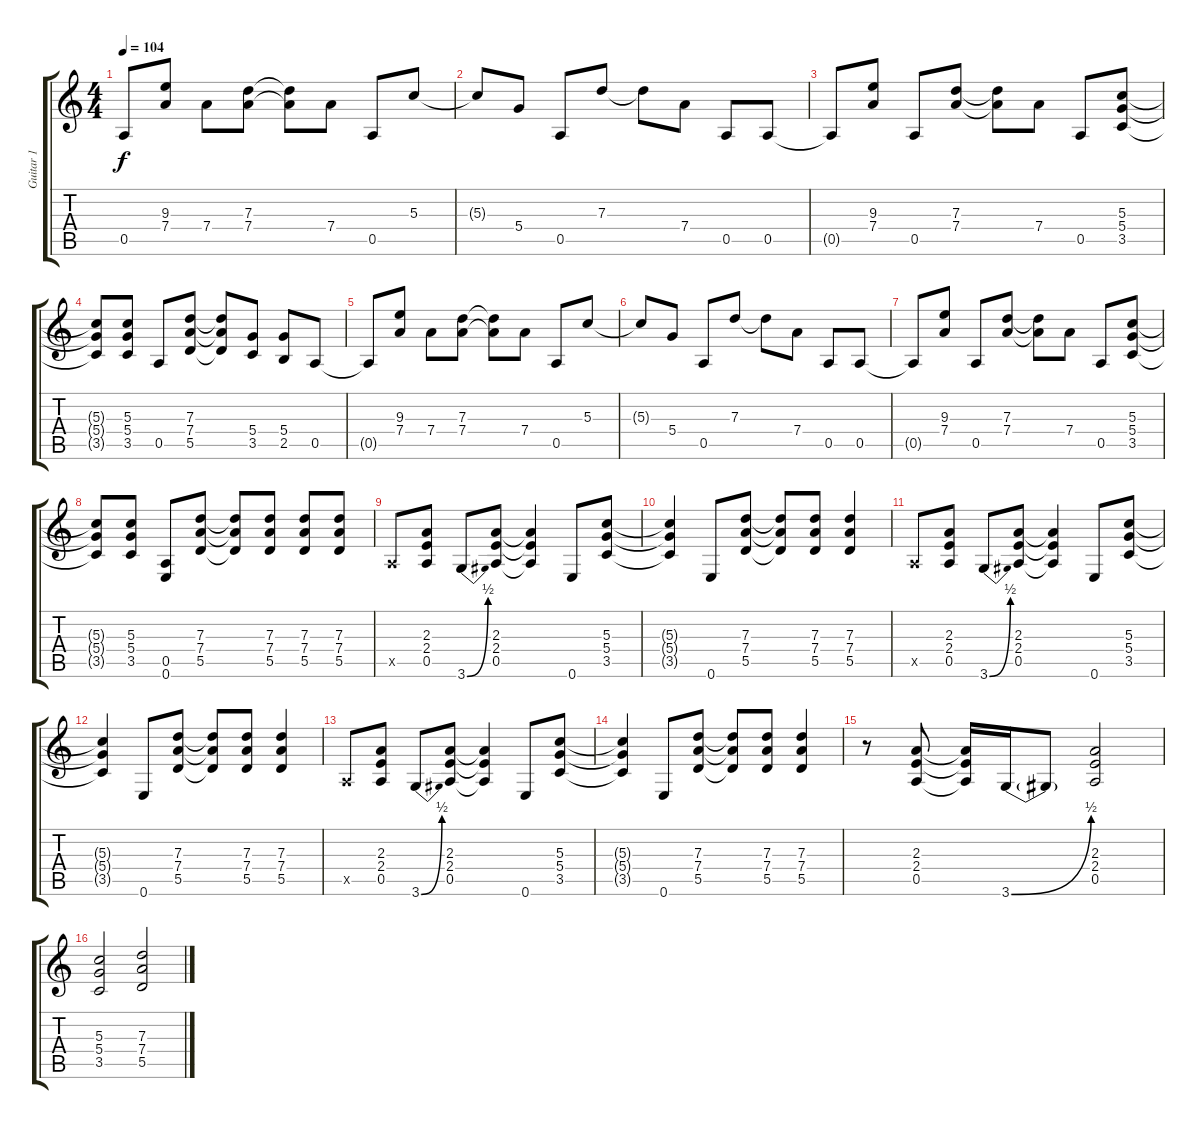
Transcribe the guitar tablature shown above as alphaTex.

\track ("Guitar 1" "Guitar 1") {instrument overdrivenguitar}
\staff {score tabs}
\tuning (E4 B3 G3 D3 A2 E2) {hide}
\ts (4 4)
\tempo 104
\clef g2
\ks c
0.5{t}.8{dy f} (9.3 7.4).8 7.4.8 (7.3 7.4).8 (7.3{t} 7.4{t}).8 7.4.8 0.5.8 5.3.8 |
5.3{t}.8 5.4.8 0.5.8 7.3.8 7.3{t}.8 7.4.8 0.5.8 0.5.8 |
0.5{t}.8 (9.3 7.4).8 0.5.8 (7.3 7.4).8 (7.3{t} 7.4{t}).8 7.4.8 0.5.8 (5.3 5.4 3.5).8 |
(5.3{t} 5.4{t} 3.5{t}).8 (5.3 5.4 3.5).8 0.5.8 (7.3 7.4 5.5).8 (7.3{t} 7.4{t} 5.5{t}).8 (5.4 3.5).8 (5.4 2.5).8 0.5.8 |
0.5{t}.8 (9.3 7.4).8 7.4.8 (7.3 7.4).8 (7.3{t} 7.4{t}).8 7.4.8 0.5.8 5.3.8 |
5.3{t}.8 5.4.8 0.5.8 7.3.8 7.3{t}.8 7.4.8 0.5.8 0.5.8 |
0.5{t}.8 (9.3 7.4).8 0.5.8 (7.3 7.4).8 (7.3{t} 7.4{t}).8 7.4.8 0.5.8 (5.3 5.4 3.5).8 |
(5.3{t} 5.4{t} 3.5{t}).8 (5.3 5.4 3.5).8 (0.5 0.6).8 (7.3 7.4 5.5).8 (7.3{t} 7.4{t} 5.5{t}).8 (7.3 7.4 5.5).8 (7.3 7.4 5.5).8 (7.3 7.4 5.5).8 |
0.5{x}.8 (2.3 2.4 0.5).8 3.6{be (bend 0 0 60 2)}.8 (2.3 2.4 0.5).8 (2.3{t} 2.4{t} 0.5{t}).4 0.6.8 (5.3 5.4 3.5).8 |
(5.3{t} 5.4{t} 3.5{t}).4 0.6.8 (7.3 7.4 5.5).8 (7.3{t} 7.4{t} 5.5{t}).8 (7.3 7.4 5.5).8 (7.3 7.4 5.5).4 |
0.5{x}.8 (2.3 2.4 0.5).8 3.6{be (bend 0 0 60 2)}.8 (2.3 2.4 0.5).8 (2.3{t} 2.4{t} 0.5{t}).4 0.6.8 (5.3 5.4 3.5).8 |
(5.3{t} 5.4{t} 3.5{t}).4 0.6.8 (7.3 7.4 5.5).8 (7.3{t} 7.4{t} 5.5{t}).8 (7.3 7.4 5.5).8 (7.3 7.4 5.5).4 |
0.5{x}.8 (2.3 2.4 0.5).8 3.6{be (bend 0 0 60 2)}.8 (2.3 2.4 0.5).8 (2.3{t} 2.4{t} 0.5{t}).4 0.6.8 (5.3 5.4 3.5).8 |
(5.3{t} 5.4{t} 3.5{t}).4 0.6.8 (7.3 7.4 5.5).8 (7.3{t} 7.4{t} 5.5{t}).8 (7.3 7.4 5.5).8 (7.3 7.4 5.5).4 |
r.8 (2.3 2.4 0.5).8 (2.3{t} 2.4{t} 0.5{t}).16 3.6{be (bend 0 0 60 2)}.16 3.6{t}.8 (2.3 2.4 0.5).2 |
(5.3 5.4 3.5).2 (7.3 7.4 5.5).2
